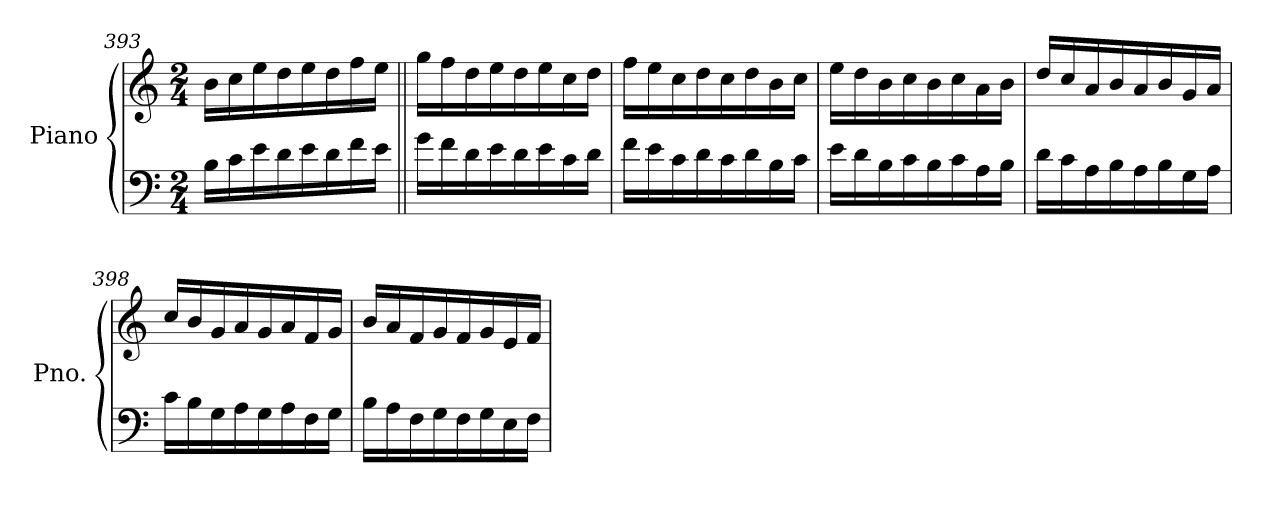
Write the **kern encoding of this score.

**kern	**kern
*part1	*part1
*staff2	*staff1
*I"Piano	*
*I'Pno.	*
*clefF4	*clefG2
*k[]	*k[]
*M2/4	*M2/4
=393	=393
16B\LL	16b\LL
16c\	16cc\
16e\	16ee\
16d\	16dd\
16e\	16ee\
16d\	16dd\
16f\	16ff\
16e\JJ	16ee\JJ
=394||	=394||
16g\LL	16gg\LL
16f\	16ff\
16d\	16dd\
16e\	16ee\
16d\	16dd\
16e\	16ee\
16c\	16cc\
16d\JJ	16dd\JJ
=395	=395
16f\LL	16ff\LL
16e\	16ee\
16c\	16cc\
16d\	16dd\
16c\	16cc\
16d\	16dd\
16B\	16b\
16c\JJ	16cc\JJ
=396	=396
16e\LL	16ee\LL
16d\	16dd\
16B\	16b\
16c\	16cc\
16B\	16b\
16c\	16cc\
16A\	16a\
16B\JJ	16b\JJ
!!LO:LB:g=z
=397	=397
16d\LL	16dd/LL
16c\	16cc/
16A\	16a/
16B\	16b/
16A\	16a/
16B\	16b/
16G\	16g/
16A\JJ	16a/JJ
=398	=398
16c\LL	16cc/LL
16B\	16b/
16G\	16g/
16A\	16a/
16G\	16g/
16A\	16a/
16F\	16f/
16G\JJ	16g/JJ
=399	=399
16B\LL	16b/LL
16A\	16a/
16F\	16f/
16G\	16g/
16F\	16f/
16G\	16g/
16E\	16e/
16F\JJ	16f/JJ
=	=
*-	*-
